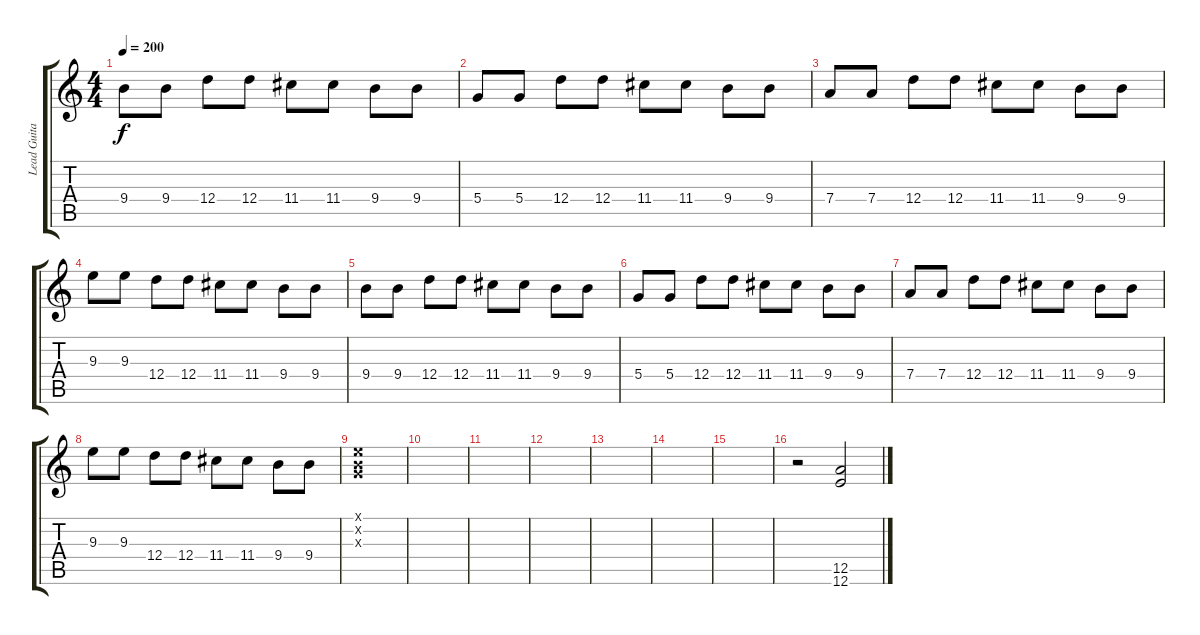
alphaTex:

\track ("Lead Guitar" "Lead Guita") {instrument distortionguitar}
\staff {score tabs}
\tuning (E4 B3 G3 D3 A2 E2) {hide}
\ts (4 4)
\tempo 200
\clef g2
\ks c
9.4.8{dy f} 9.4.8 12.4.8 12.4.8 11.4.8 11.4.8 9.4.8 9.4.8 |
5.4.8 5.4.8 12.4.8 12.4.8 11.4.8 11.4.8 9.4.8 9.4.8 |
7.4.8 7.4.8 12.4.8 12.4.8 11.4.8 11.4.8 9.4.8 9.4.8 |
9.3.8 9.3.8 12.4.8 12.4.8 11.4.8 11.4.8 9.4.8 9.4.8 |
9.4.8 9.4.8 12.4.8 12.4.8 11.4.8 11.4.8 9.4.8 9.4.8 |
5.4.8 5.4.8 12.4.8 12.4.8 11.4.8 11.4.8 9.4.8 9.4.8 |
7.4.8 7.4.8 12.4.8 12.4.8 11.4.8 11.4.8 9.4.8 9.4.8 |
9.3.8 9.3.8 12.4.8 12.4.8 11.4.8 11.4.8 9.4.8 9.4.8 |
(0.1{x} 0.2{x} 0.3{x}).1 |
|
|
|
|
|
|
r.2 (12.5 12.6{ss}).2
